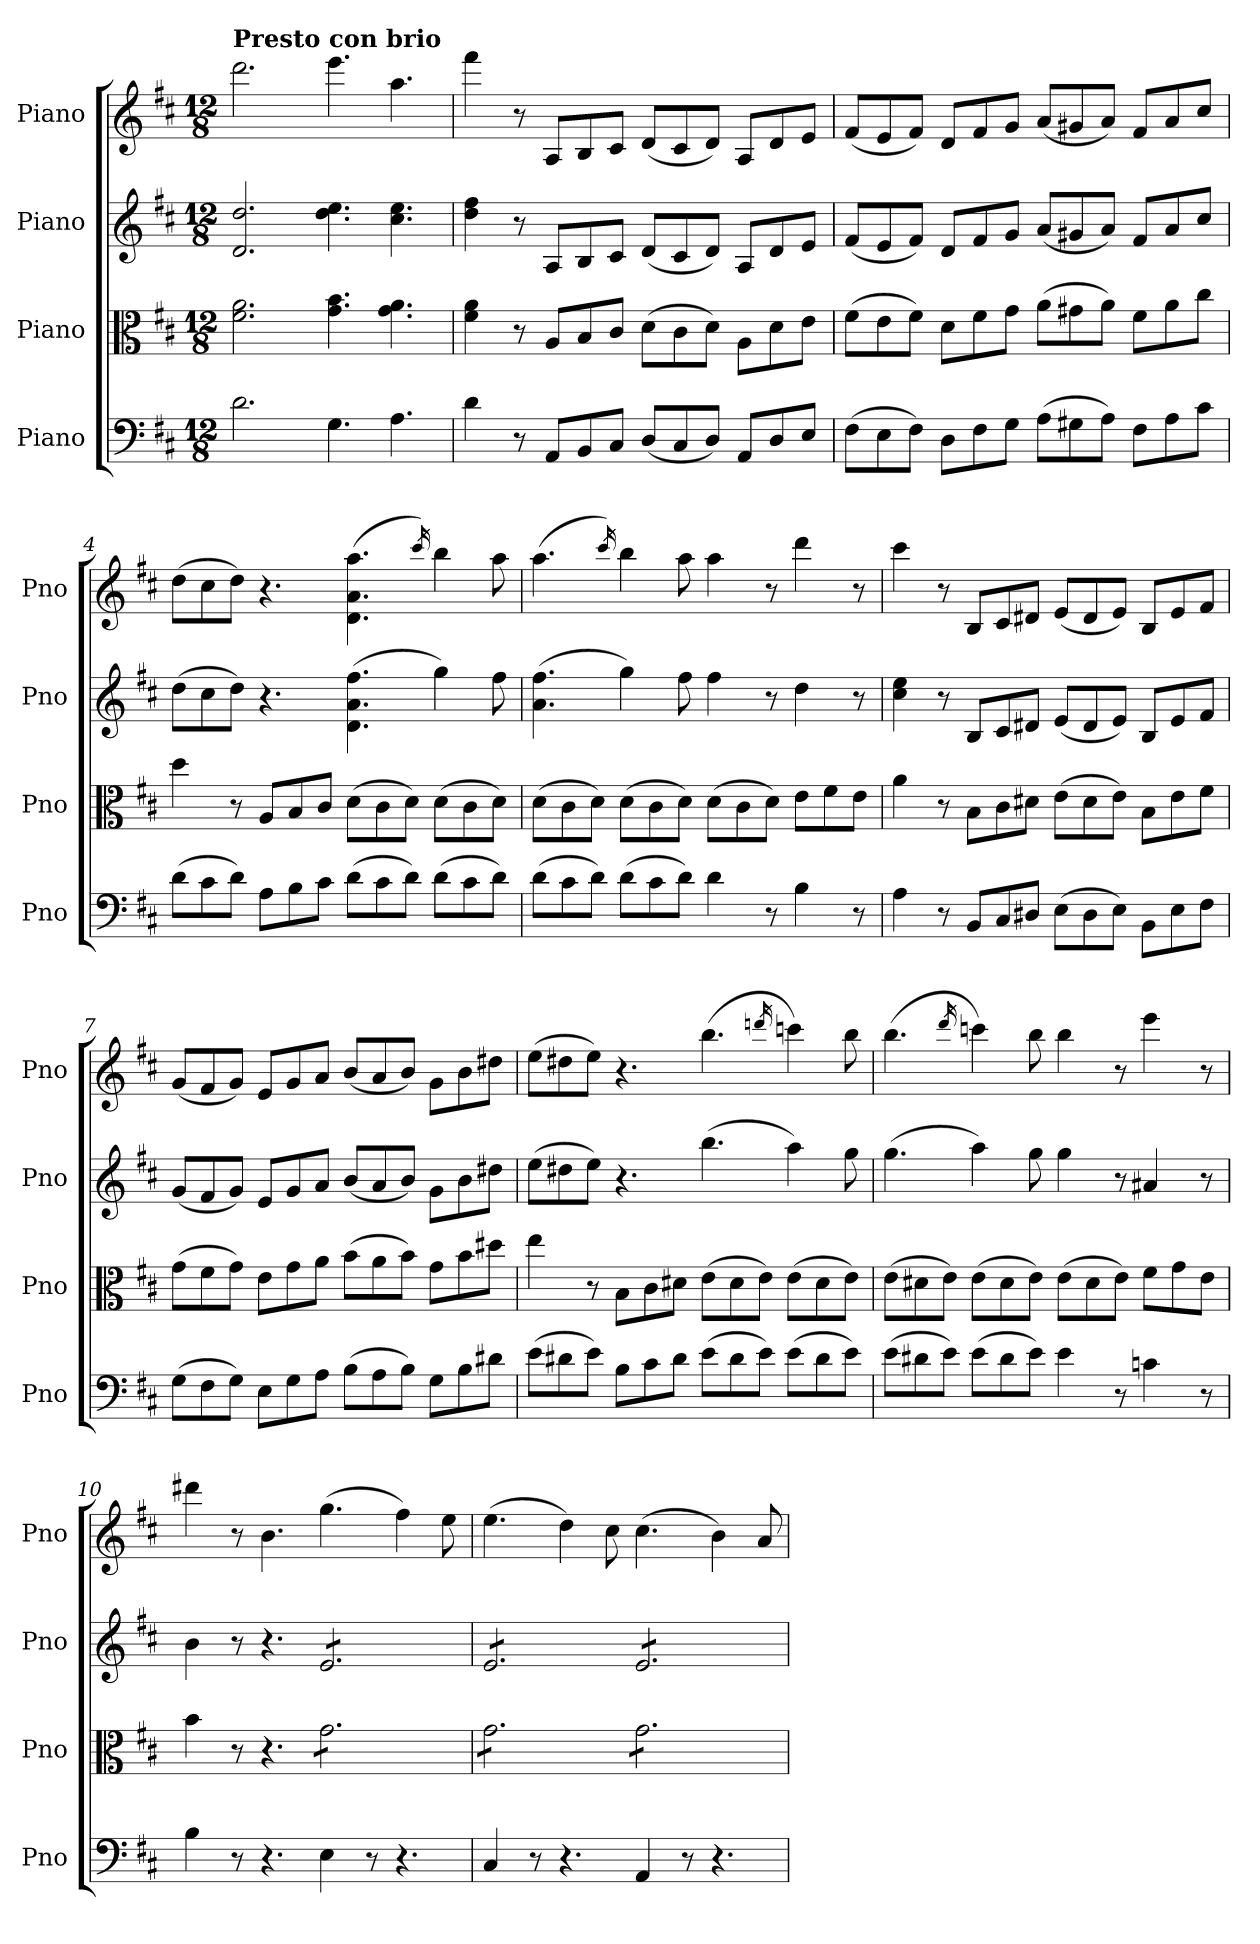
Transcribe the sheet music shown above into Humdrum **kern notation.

**kern	**kern	**kern	**kern
*part4	*part3	*part2	*part1
*staff4	*staff3	*staff2	*staff1
*I"Piano	*I"Piano	*I"Piano	*I"Piano
*I'Pno	*I'Pno	*I'Pno	*I'Pno
*clefF4	*clefC3	*clefG2	*clefG2
*k[f#c#]	*k[f#c#]	*k[f#c#]	*k[f#c#]
*M12/8	*M12/8	*M12/8	*M12/8
=1	=1	=1	=1
!	!	!	!LO:TX:a:B:t=Presto con brio
2.d\	2.f#\ 2.a\	2.d/ 2.dd/	2.ddd\
4.G\	4.g\ 4.b\	4.dd\ 4.ee\	4.eee\
4.A\	4.g\ 4.a\	4.cc#\ 4.ee\	4.aa\
=2	=2	=2	=2
4d\	4f#\ 4a\	4dd\ 4ff#\	4fff#\
8r	8r	8r	8r
8AA/L	8A/L	8A/L	8A/L
8BB/	8B/	8B/	8B/
8C#/J	8c#/J	8c#/J	8c#/J
(8D/L	(8d\L	(8d/L	(8d/L
8C#/	8c#\	8c#/	8c#/
8D/J)	8d\J)	8d/J)	8d/J)
8AA/L	8A\L	8A/L	8A/L
8D/	8d\	8d/	8d/
8E/J	8e\J	8e/J	8e/J
=3	=3	=3	=3
(8F#\L	(8f#\L	(8f#/L	(8f#/L
8E\	8e\	8e/	8e/
8F#\J)	8f#\J)	8f#/J)	8f#/J)
8D\L	8d\L	8d/L	8d/L
8F#\	8f#\	8f#/	8f#/
8G\J	8g\J	8g/J	8g/J
(8A\L	(8a\L	(8a/L	(8a/L
8G#X\	8g#X\	8g#X/	8g#X/
8A\J)	8a\J)	8a/J)	8a/J)
8F#\L	8f#\L	8f#/L	8f#/L
8A\	8a\	8a/	8a/
8c#\J	8cc#\J	8cc#/J	8cc#/J
=4	=4	=4	=4
(8d\L	4dd\	(8dd\L	(8dd\L
8c#\	.	8cc#\	8cc#\
8d\J)	8r	8dd\J)	8dd\J)
8A\L	8A/L	4.r	4.r
8B\	8B/	.	.
8c#\J	8c#/J	.	.
(8d\L	(8d\L	(4.d\ 4.a\ 4.ff#\	(4.d\ 4.a\ 4.aa\
8c#\	8c#\	.	.
8d\J)	8d\J)	.	.
.	.	.	16qccc#/)
(8d\L	(8d\L	4gg\)	4bb\
8c#\	8c#\	.	.
8d\J)	8d\J)	8ff#\	8aa\
=5	=5	=5	=5
(8d\L	(8d\L	(4.a\ 4.ff#\	(4.aa\
8c#\	8c#\	.	.
8d\J)	8d\J)	.	.
.	.	.	16qccc#/)
(8d\L	(8d\L	4gg\)	4bb\
8c#\	8c#\	.	.
8d\J)	8d\J)	8ff#\	8aa\
4d\	(8d\L	4ff#\	4aa\
.	8c#\	.	.
8r	8d\J)	8r	8r
4B\	8e\L	4dd\	4ddd\
.	8f#\	.	.
8r	8e\J	8r	8r
!!LO:LB:g=z
=6	=6	=6	=6
4A\	4a\	4cc#\ 4ee\	4ccc#\
8r	8r	8r	8r
8BB/L	8B\L	8B/L	8B/L
8C#/	8c#\	8c#/	8c#/
8D#X/J	8d#X\J	8d#X/J	8d#X/J
(8E\L	(8e\L	(8e/L	(8e/L
8D#\	8d#\	8d#/	8d#/
8E\J)	8e\J)	8e/J)	8e/J)
8BB\L	8B\L	8B/L	8B/L
8E\	8e\	8e/	8e/
8F#\J	8f#\J	8f#/J	8f#/J
=7	=7	=7	=7
(8G\L	(8g\L	(8g/L	(8g/L
8F#\	8f#\	8f#/	8f#/
8G\J)	8g\J)	8g/J)	8g/J)
8E\L	8e\L	8e/L	8e/L
8G\	8g\	8g/	8g/
8A\J	8a\J	8a/J	8a/J
(8B\L	(8b\L	(8b/L	(8b/L
8A\	8a\	8a/	8a/
8B\J)	8b\J)	8b/J)	8b/J)
8G\L	8g\L	8g\L	8g\L
8B\	8b\	8b\	8b\
8d#X\J	8dd#X\J	8dd#X\J	8dd#X\J
=8	=8	=8	=8
(8e\L	4ee\	(8ee\L	(8ee\L
8d#X\	.	8dd#X\	8dd#X\
8e\J)	8r	8ee\J)	8ee\J)
8B\L	8B\L	4.r	4.r
8c#\	8c#\	.	.
8d#\J	8d#X\J	.	.
(8e\L	(8e\L	(4.bb\	(4.bb\
8d#\	8d#\	.	.
8e\J)	8e\J)	.	.
.	.	.	16qdddn/
(8e\L	(8e\L	4aa\)	4cccn\)
8d#\	8d#\	.	.
8e\J)	8e\J)	8gg\	8bb\
=9	=9	=9	=9
(8e\L	(8e\L	(4.gg\	(4.bb\
8d#X\	8d#X\	.	.
8e\J)	8e\J)	.	.
.	.	.	16qddd/
(8e\L	(8e\L	4aa\)	4cccn\)
8d#\	8d#\	.	.
8e\J)	8e\J)	8gg\	8bb\
4e\	(8e\L	4gg\	4bb\
.	8d#\	.	.
8r	8e\J)	8r	8r
4cn\	8f#\L	4a#X/	4eee\
.	8g\	.	.
8r	8e\J	8r	8r
=10	=10	=10	=10
4B\	4b\	4b\	4ddd#X\
8r	8r	8r	8r
4.r	4.r	4.r	4.b\
*	*tremolo	*	*
*	*	*tremolo	*
4E\	8g\L	8e/L	(4.gg\
.	8g\	8e/	.
8r	8g\	8e/	.
4.r	8g\	8e/	4ff#\)
.	8g\	8e/	.
.	8g\J	8e/J	8ee\
!!LO:LB:g=z
=11	=11	=11	=11
4C#/	8g\L	8e/L	(4.ee\
.	8g\	8e/	.
8r	8g\	8e/	.
4.r	8g\	8e/	4dd\)
.	8g\	8e/	.
.	8g\J	8e/J	8cc#\
4AA/	8g\L	8e/L	(4.cc#\
.	8g\	8e/	.
8r	8g\	8e/	.
4.r	8g\	8e/	4b\)
.	8g\	8e/	.
.	8g\J	8e/J	8a/
*	*	*Xtremolo	*
*	*Xtremolo	*	*
=	=	=	=
*-	*-	*-	*-
